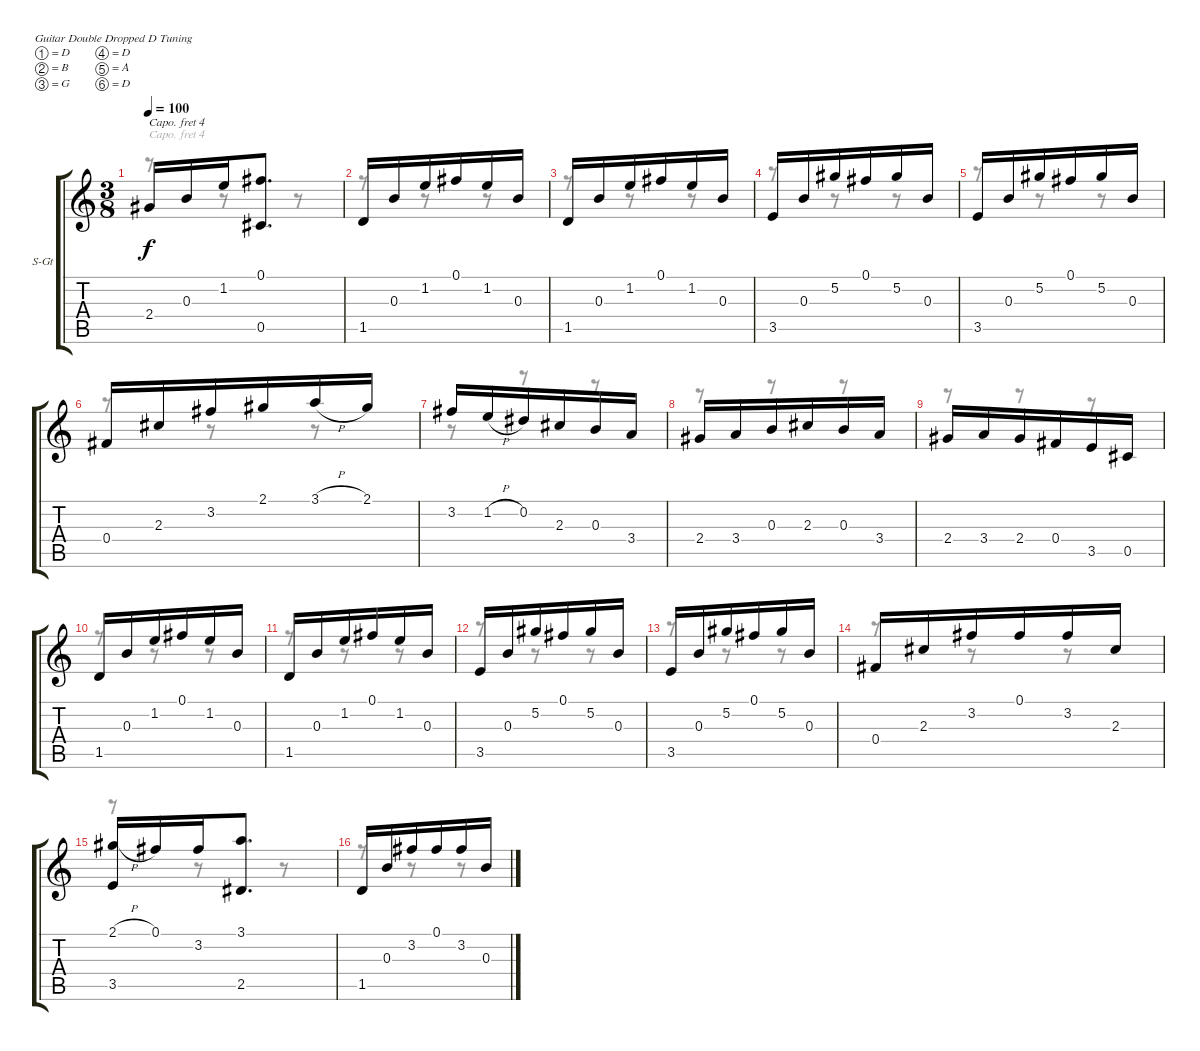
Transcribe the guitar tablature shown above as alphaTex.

\bracketExtendMode groupsimilarinstruments
\firstSystemTrackNameOrientation horizontal
\otherSystemsTrackNameOrientation horizontal
\track ("" "S-Gt") {instrument acousticguitarsteel}
\staff {score tabs}
\capo 4
\tuning (D4 B3 G3 D3 A2 D2)
\voice
\ts (3 8)
\tempo 100
\clef g2
\ks c
2.4.16{dy f} 0.3.16 1.2.16 (0.1 0.5).8{d} |
1.5.16 0.3.16 1.2.16 0.1.16 1.2.16 0.3.16 |
1.5.16 0.3.16 1.2.16 0.1.16 1.2.16 0.3.16 |
3.5.16 0.3.16 5.2.16 0.1.16 5.2.16 0.3.16 |
3.5.16 0.3.16 5.2.16 0.1.16 5.2.16 0.3.16 |
0.4.16 2.3.16 3.2.16 2.1.16 3.1{h}.16 2.1.16 |
3.2.16 1.2{h}.16 0.2.16 2.3.16 0.3.16 3.4.16 |
2.4.16 3.4.16 0.3.16 2.3.16 0.3.16 3.4.16 |
2.4.16 3.4.16 2.4.16 0.4.16 3.5.16 0.5.16 |
1.5.16 0.3.16 1.2.16 0.1.16 1.2.16 0.3.16 |
1.5.16 0.3.16 1.2.16 0.1.16 1.2.16 0.3.16 |
3.5.16 0.3.16 5.2.16 0.1.16 5.2.16 0.3.16 |
3.5.16 0.3.16 5.2.16 0.1.16 5.2.16 0.3.16 |
0.4.16 2.3.16 3.2.16 0.1.16 3.2.16 2.3.16 |
(2.1{h} 3.5).16 0.1.16 3.2.16 (3.1 2.5).8{d} |
1.5.16 0.3.16 3.2.16 0.1.16 3.2.16 0.3.16
\voice
\clef g2
\ottava regular
\simile none
\ks c
r.8{dy mf} r.8 r.8 |
r.8 r.8 r.8 |
r.8 r.8 r.8 |
r.8 r.8 r.8 |
r.8 r.8 r.8 |
r.8 r.8 r.8 |
r.8 r.8 r.8 |
r.8 r.8 r.8 |
r.8 r.8 r.8 |
r.8 r.8 r.8 |
r.8 r.8 r.8 |
r.8 r.8 r.8 |
r.8 r.8 r.8 |
r.8 r.8 r.8 |
r.8 r.8 r.8 |
r.8 r.8 r.8
